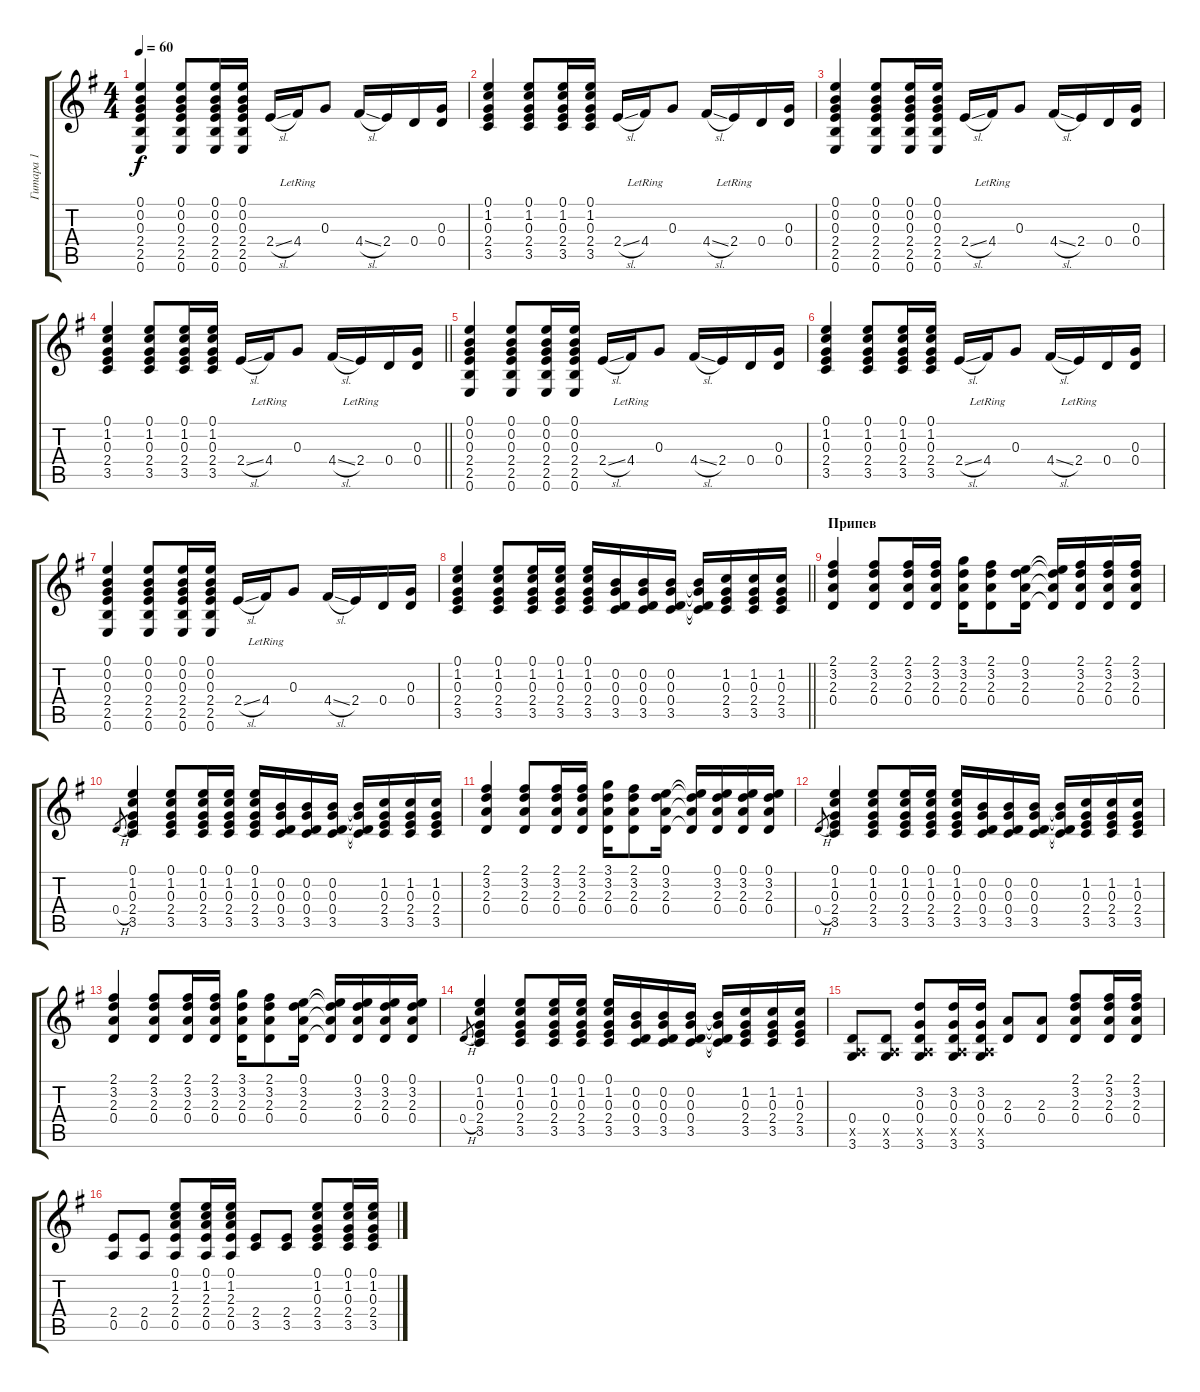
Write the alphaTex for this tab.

\track ("Гитара 1" "Гитара 1") {instrument electricguitarclean}
\staff {score tabs}
\tuning (E4 B3 G3 D3 A2 E2) {hide}
\ts (4 4)
\tempo 60
\clef g2
\ks g
(0.1 0.2 0.3 2.4 2.5 0.6).4{dy f} (0.1 0.2 0.3 2.4 2.5 0.6).8 (0.1 0.2 0.3 2.4 2.5 0.6).16 (0.1 0.2 0.3 2.4 2.5 0.6).16 2.4{sl}.16 4.4{lr}.16 0.3.8 4.4{sl}.16 2.4.16 0.4.16 (0.3 0.4).16 |
(0.1 1.2 0.3 2.4 3.5).4 (0.1 1.2 0.3 2.4 3.5).8 (0.1 1.2 0.3 2.4 3.5).16 (0.1 1.2 0.3 2.4 3.5).16 2.4{sl}.16 4.4{lr}.16 0.3.8 4.4{sl}.16 2.4{lr}.16 0.4.16 (0.3 0.4).16 |
(0.1 0.2 0.3 2.4 2.5 0.6).4 (0.1 0.2 0.3 2.4 2.5 0.6).8 (0.1 0.2 0.3 2.4 2.5 0.6).16 (0.1 0.2 0.3 2.4 2.5 0.6).16 2.4{sl}.16 4.4{lr}.16 0.3.8 4.4{sl}.16 2.4.16 0.4.16 (0.3 0.4).16 |
\barLineRight lightlight
(0.1 1.2 0.3 2.4 3.5).4 (0.1 1.2 0.3 2.4 3.5).8 (0.1 1.2 0.3 2.4 3.5).16 (0.1 1.2 0.3 2.4 3.5).16 2.4{sl}.16 4.4{lr}.16 0.3.8 4.4{sl}.16 2.4{lr}.16 0.4.16 (0.3 0.4).16 |
(0.1 0.2 0.3 2.4 2.5 0.6).4 (0.1 0.2 0.3 2.4 2.5 0.6).8 (0.1 0.2 0.3 2.4 2.5 0.6).16 (0.1 0.2 0.3 2.4 2.5 0.6).16 2.4{sl}.16 4.4{lr}.16 0.3.8 4.4{sl}.16 2.4.16 0.4.16 (0.3 0.4).16 |
(0.1 1.2 0.3 2.4 3.5).4 (0.1 1.2 0.3 2.4 3.5).8 (0.1 1.2 0.3 2.4 3.5).16 (0.1 1.2 0.3 2.4 3.5).16 2.4{sl}.16 4.4{lr}.16 0.3.8 4.4{sl}.16 2.4{lr}.16 0.4.16 (0.3 0.4).16 |
(0.1 0.2 0.3 2.4 2.5 0.6).4 (0.1 0.2 0.3 2.4 2.5 0.6).8 (0.1 0.2 0.3 2.4 2.5 0.6).16 (0.1 0.2 0.3 2.4 2.5 0.6).16 2.4{sl}.16 4.4{lr}.16 0.3.8 4.4{sl}.16 2.4.16 0.4.16 (0.3 0.4).16 |
\barLineRight lightlight
(0.1 1.2 0.3 2.4 3.5).4 (0.1 1.2 0.3 2.4 3.5).8 (0.1 1.2 0.3 2.4 3.5).16 (0.1 1.2 0.3 2.4 3.5).16 (0.1 1.2 0.3 2.4 3.5).16 (0.2 0.3 0.4 3.5).16 (0.2 0.3 0.4 3.5).16 (0.2 0.3 0.4 3.5).16 (0.2{t} 0.3{t} 0.4{t} 3.5{t}).16 (1.2 0.3 2.4 3.5).16 (1.2 0.3 2.4 3.5).16 (1.2 0.3 2.4 3.5).16 |
\section ("" "Припев")
(2.1 3.2 2.3 0.4).4 (2.1 3.2 2.3 0.4).8 (2.1 3.2 2.3 0.4).16 (2.1 3.2 2.3 0.4).16 (3.1 3.2 2.3 0.4).16 (2.1 3.2 2.3 0.4).8 (0.1 3.2 2.3 0.4).16 (0.1{t} 3.2{t} 2.3{t} 0.4{t}).16 (2.1 3.2 2.3 0.4).16 (2.1 3.2 2.3 0.4).16 (2.1 3.2 2.3 0.4).16 |
0.4{h}.8{gr} (0.1 1.2 0.3 2.4 3.5).4 (0.1 1.2 0.3 2.4 3.5).8 (0.1 1.2 0.3 2.4 3.5).16 (0.1 1.2 0.3 2.4 3.5).16 (0.1 1.2 0.3 2.4 3.5).16 (0.2 0.3 0.4 3.5).16 (0.2 0.3 0.4 3.5).16 (0.2 0.3 0.4 3.5).16 (0.2{t} 0.3{t} 0.4{t} 3.5{t}).16 (1.2 0.3 2.4 3.5).16 (1.2 0.3 2.4 3.5).16 (1.2 0.3 2.4 3.5).16 |
(2.1 3.2 2.3 0.4).4 (2.1 3.2 2.3 0.4).8 (2.1 3.2 2.3 0.4).16 (2.1 3.2 2.3 0.4).16 (3.1 3.2 2.3 0.4).16 (2.1 3.2 2.3 0.4).8 (0.1 3.2 2.3 0.4).16 (0.1{t} 3.2{t} 2.3{t} 0.4{t}).16 (0.1 3.2 2.3 0.4).16 (0.1 3.2 2.3 0.4).16 (0.1 3.2 2.3 0.4).16 |
0.4{h}.8{gr} (0.1 1.2 0.3 2.4 3.5).4 (0.1 1.2 0.3 2.4 3.5).8 (0.1 1.2 0.3 2.4 3.5).16 (0.1 1.2 0.3 2.4 3.5).16 (0.1 1.2 0.3 2.4 3.5).16 (0.2 0.3 0.4 3.5).16 (0.2 0.3 0.4 3.5).16 (0.2 0.3 0.4 3.5).16 (0.2{t} 0.3{t} 0.4{t} 3.5{t}).16 (1.2 0.3 2.4 3.5).16 (1.2 0.3 2.4 3.5).16 (1.2 0.3 2.4 3.5).16 |
(2.1 3.2 2.3 0.4).4 (2.1 3.2 2.3 0.4).8 (2.1 3.2 2.3 0.4).16 (2.1 3.2 2.3 0.4).16 (3.1 3.2 2.3 0.4).16 (2.1 3.2 2.3 0.4).8 (0.1 3.2 2.3 0.4).16 (0.1{t} 3.2{t} 2.3{t} 0.4{t}).16 (0.1 3.2 2.3 0.4).16 (0.1 3.2 2.3 0.4).16 (0.1 3.2 2.3 0.4).16 |
0.4{h}.8{gr} (0.1 1.2 0.3 2.4 3.5).4 (0.1 1.2 0.3 2.4 3.5).8 (0.1 1.2 0.3 2.4 3.5).16 (0.1 1.2 0.3 2.4 3.5).16 (0.1 1.2 0.3 2.4 3.5).16 (0.2 0.3 0.4 3.5).16 (0.2 0.3 0.4 3.5).16 (0.2 0.3 0.4 3.5).16 (0.2{t} 0.3{t} 0.4{t} 3.5{t}).16 (1.2 0.3 2.4 3.5).16 (1.2 0.3 2.4 3.5).16 (1.2 0.3 2.4 3.5).16 |
(0.4 0.5{x} 3.6).8 (0.4 0.5{x} 3.6).8 (3.2 0.3 0.4 0.5{x} 3.6).8 (3.2 0.3 0.4 0.5{x} 3.6).16 (3.2 0.3 0.4 0.5{x} 3.6).16 (2.3 0.4).8 (2.3 0.4).8 (2.1 3.2 2.3 0.4).8 (2.1 3.2 2.3 0.4).16 (2.1 3.2 2.3 0.4).16 |
(2.4 0.5).8 (2.4 0.5).8 (0.1 1.2 2.3 2.4 0.5).8 (0.1 1.2 2.3 2.4 0.5).16 (0.1 1.2 2.3 2.4 0.5).16 (2.4 3.5).8 (2.4 3.5).8 (0.1 1.2 0.3 2.4 3.5).8 (0.1 1.2 0.3 2.4 3.5).16 (0.1 1.2 0.3 2.4 3.5).16
